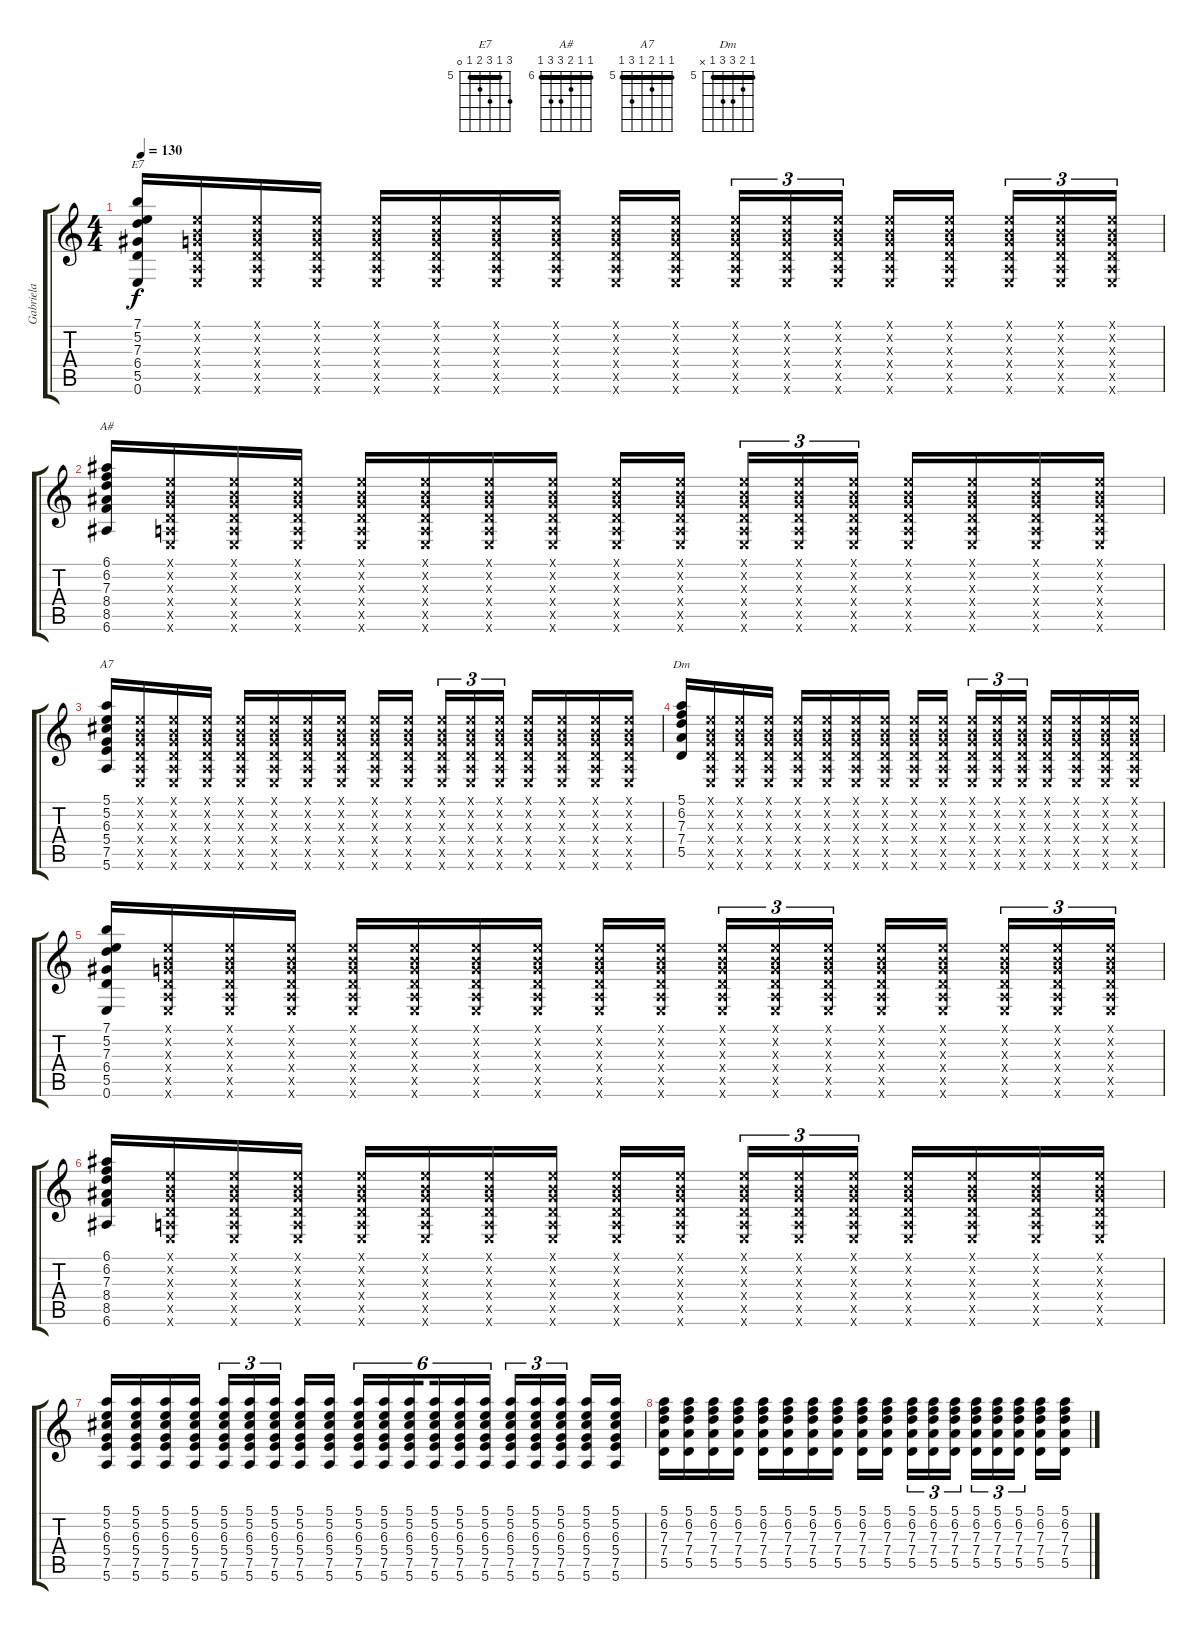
\track ("Gabriela" "Gabriela") {instrument acousticguitarnylon}
\staff {score tabs}
\tuning (E4 B3 G3 D3 A2 E2) {hide}
\chord ("E7" 7 5 7 6 5 0) {firstfret 5 barre 5}
\chord ("A#" 6 6 7 8 8 6) {firstfret 6 barre 6}
\chord ("A7" 5 5 6 5 7 5) {firstfret 5 barre 5}
\chord ("Dm" 5 6 7 7 5 x) {firstfret 5 barre 5}
\ts (4 4)
\tempo 130
\clef g2
\ks c
(7.1 5.2 7.3 6.4 5.5 0.6).16{ch "E7" dy f} (0.1{x} 0.2{x} 0.3{x} 0.4{x} 0.5{x} 0.6{x}).16 (0.1{x} 0.2{x} 0.3{x} 0.4{x} 0.5{x} 0.6{x}).16 (0.1{x} 0.2{x} 0.3{x} 0.4{x} 0.5{x} 0.6{x}).16 (0.1{x} 0.2{x} 0.3{x} 0.4{x} 0.5{x} 0.6{x}).16 (0.1{x} 0.2{x} 0.3{x} 0.4{x} 0.5{x} 0.6{x}).16 (0.1{x} 0.2{x} 0.3{x} 0.4{x} 0.5{x} 0.6{x}).16 (0.1{x} 0.2{x} 0.3{x} 0.4{x} 0.5{x} 0.6{x}).16 (0.1{x} 0.2{x} 0.3{x} 0.4{x} 0.5{x} 0.6{x}).16 (0.1{x} 0.2{x} 0.3{x} 0.4{x} 0.5{x} 0.6{x}).16{beam splitsecondary} (0.1{x} 0.2{x} 0.3{x} 0.4{x} 0.5{x} 0.6{x}).16{tu (3 2)} (0.1{x} 0.2{x} 0.3{x} 0.4{x} 0.5{x} 0.6{x}).16{tu (3 2)} (0.1{x} 0.2{x} 0.3{x} 0.4{x} 0.5{x} 0.6{x}).16{tu (3 2)} (0.1{x} 0.2{x} 0.3{x} 0.4{x} 0.5{x} 0.6{x}).16 (0.1{x} 0.2{x} 0.3{x} 0.4{x} 0.5{x} 0.6{x}).16{beam splitsecondary} (0.1{x} 0.2{x} 0.3{x} 0.4{x} 0.5{x} 0.6{x}).16{tu (3 2)} (0.1{x} 0.2{x} 0.3{x} 0.4{x} 0.5{x} 0.6{x}).16{tu (3 2)} (0.1{x} 0.2{x} 0.3{x} 0.4{x} 0.5{x} 0.6{x}).16{tu (3 2)} |
(6.1 6.2 7.3 8.4 8.5 6.6).16{ch "A#"} (0.1{x} 0.2{x} 0.3{x} 0.4{x} 0.5{x} 0.6{x}).16 (0.1{x} 0.2{x} 0.3{x} 0.4{x} 0.5{x} 0.6{x}).16 (0.1{x} 0.2{x} 0.3{x} 0.4{x} 0.5{x} 0.6{x}).16 (0.1{x} 0.2{x} 0.3{x} 0.4{x} 0.5{x} 0.6{x}).16 (0.1{x} 0.2{x} 0.3{x} 0.4{x} 0.5{x} 0.6{x}).16 (0.1{x} 0.2{x} 0.3{x} 0.4{x} 0.5{x} 0.6{x}).16 (0.1{x} 0.2{x} 0.3{x} 0.4{x} 0.5{x} 0.6{x}).16 (0.1{x} 0.2{x} 0.3{x} 0.4{x} 0.5{x} 0.6{x}).16 (0.1{x} 0.2{x} 0.3{x} 0.4{x} 0.5{x} 0.6{x}).16{beam splitsecondary} (0.1{x} 0.2{x} 0.3{x} 0.4{x} 0.5{x} 0.6{x}).16{tu (3 2)} (0.1{x} 0.2{x} 0.3{x} 0.4{x} 0.5{x} 0.6{x}).16{tu (3 2)} (0.1{x} 0.2{x} 0.3{x} 0.4{x} 0.5{x} 0.6{x}).16{tu (3 2)} (0.1{x} 0.2{x} 0.3{x} 0.4{x} 0.5{x} 0.6{x}).16 (0.1{x} 0.2{x} 0.3{x} 0.4{x} 0.5{x} 0.6{x}).16 (0.1{x} 0.2{x} 0.3{x} 0.4{x} 0.5{x} 0.6{x}).16 (0.1{x} 0.2{x} 0.3{x} 0.4{x} 0.5{x} 0.6{x}).16 |
(5.1 5.2 6.3 5.4 7.5 5.6).16{ch "A7"} (0.1{x} 0.2{x} 0.3{x} 0.4{x} 0.5{x} 0.6{x}).16 (0.1{x} 0.2{x} 0.3{x} 0.4{x} 0.5{x} 0.6{x}).16 (0.1{x} 0.2{x} 0.3{x} 0.4{x} 0.5{x} 0.6{x}).16 (0.1{x} 0.2{x} 0.3{x} 0.4{x} 0.5{x} 0.6{x}).16 (0.1{x} 0.2{x} 0.3{x} 0.4{x} 0.5{x} 0.6{x}).16 (0.1{x} 0.2{x} 0.3{x} 0.4{x} 0.5{x} 0.6{x}).16 (0.1{x} 0.2{x} 0.3{x} 0.4{x} 0.5{x} 0.6{x}).16 (0.1{x} 0.2{x} 0.3{x} 0.4{x} 0.5{x} 0.6{x}).16 (0.1{x} 0.2{x} 0.3{x} 0.4{x} 0.5{x} 0.6{x}).16{beam splitsecondary} (0.1{x} 0.2{x} 0.3{x} 0.4{x} 0.5{x} 0.6{x}).16{tu (3 2)} (0.1{x} 0.2{x} 0.3{x} 0.4{x} 0.5{x} 0.6{x}).16{tu (3 2)} (0.1{x} 0.2{x} 0.3{x} 0.4{x} 0.5{x} 0.6{x}).16{tu (3 2)} (0.1{x} 0.2{x} 0.3{x} 0.4{x} 0.5{x} 0.6{x}).16 (0.1{x} 0.2{x} 0.3{x} 0.4{x} 0.5{x} 0.6{x}).16 (0.1{x} 0.2{x} 0.3{x} 0.4{x} 0.5{x} 0.6{x}).16 (0.1{x} 0.2{x} 0.3{x} 0.4{x} 0.5{x} 0.6{x}).16 |
(5.1 6.2 7.3 7.4 5.5).16{ch "Dm"} (0.1{x} 0.2{x} 0.3{x} 0.4{x} 0.5{x} 0.6{x}).16 (0.1{x} 0.2{x} 0.3{x} 0.4{x} 0.5{x} 0.6{x}).16 (0.1{x} 0.2{x} 0.3{x} 0.4{x} 0.5{x} 0.6{x}).16 (0.1{x} 0.2{x} 0.3{x} 0.4{x} 0.5{x} 0.6{x}).16 (0.1{x} 0.2{x} 0.3{x} 0.4{x} 0.5{x} 0.6{x}).16 (0.1{x} 0.2{x} 0.3{x} 0.4{x} 0.5{x} 0.6{x}).16 (0.1{x} 0.2{x} 0.3{x} 0.4{x} 0.5{x} 0.6{x}).16 (0.1{x} 0.2{x} 0.3{x} 0.4{x} 0.5{x} 0.6{x}).16 (0.1{x} 0.2{x} 0.3{x} 0.4{x} 0.5{x} 0.6{x}).16{beam splitsecondary} (0.1{x} 0.2{x} 0.3{x} 0.4{x} 0.5{x} 0.6{x}).16{tu (3 2)} (0.1{x} 0.2{x} 0.3{x} 0.4{x} 0.5{x} 0.6{x}).16{tu (3 2)} (0.1{x} 0.2{x} 0.3{x} 0.4{x} 0.5{x} 0.6{x}).16{tu (3 2)} (0.1{x} 0.2{x} 0.3{x} 0.4{x} 0.5{x} 0.6{x}).16 (0.1{x} 0.2{x} 0.3{x} 0.4{x} 0.5{x} 0.6{x}).16 (0.1{x} 0.2{x} 0.3{x} 0.4{x} 0.5{x} 0.6{x}).16 (0.1{x} 0.2{x} 0.3{x} 0.4{x} 0.5{x} 0.6{x}).16 |
(7.1 5.2 7.3 6.4 5.5 0.6).16 (0.1{x} 0.2{x} 0.3{x} 0.4{x} 0.5{x} 0.6{x}).16 (0.1{x} 0.2{x} 0.3{x} 0.4{x} 0.5{x} 0.6{x}).16 (0.1{x} 0.2{x} 0.3{x} 0.4{x} 0.5{x} 0.6{x}).16 (0.1{x} 0.2{x} 0.3{x} 0.4{x} 0.5{x} 0.6{x}).16 (0.1{x} 0.2{x} 0.3{x} 0.4{x} 0.5{x} 0.6{x}).16 (0.1{x} 0.2{x} 0.3{x} 0.4{x} 0.5{x} 0.6{x}).16 (0.1{x} 0.2{x} 0.3{x} 0.4{x} 0.5{x} 0.6{x}).16 (0.1{x} 0.2{x} 0.3{x} 0.4{x} 0.5{x} 0.6{x}).16 (0.1{x} 0.2{x} 0.3{x} 0.4{x} 0.5{x} 0.6{x}).16{beam splitsecondary} (0.1{x} 0.2{x} 0.3{x} 0.4{x} 0.5{x} 0.6{x}).16{tu (3 2)} (0.1{x} 0.2{x} 0.3{x} 0.4{x} 0.5{x} 0.6{x}).16{tu (3 2)} (0.1{x} 0.2{x} 0.3{x} 0.4{x} 0.5{x} 0.6{x}).16{tu (3 2)} (0.1{x} 0.2{x} 0.3{x} 0.4{x} 0.5{x} 0.6{x}).16 (0.1{x} 0.2{x} 0.3{x} 0.4{x} 0.5{x} 0.6{x}).16{beam splitsecondary} (0.1{x} 0.2{x} 0.3{x} 0.4{x} 0.5{x} 0.6{x}).16{tu (3 2)} (0.1{x} 0.2{x} 0.3{x} 0.4{x} 0.5{x} 0.6{x}).16{tu (3 2)} (0.1{x} 0.2{x} 0.3{x} 0.4{x} 0.5{x} 0.6{x}).16{tu (3 2)} |
(6.1 6.2 7.3 8.4 8.5 6.6).16 (0.1{x} 0.2{x} 0.3{x} 0.4{x} 0.5{x} 0.6{x}).16 (0.1{x} 0.2{x} 0.3{x} 0.4{x} 0.5{x} 0.6{x}).16 (0.1{x} 0.2{x} 0.3{x} 0.4{x} 0.5{x} 0.6{x}).16 (0.1{x} 0.2{x} 0.3{x} 0.4{x} 0.5{x} 0.6{x}).16 (0.1{x} 0.2{x} 0.3{x} 0.4{x} 0.5{x} 0.6{x}).16 (0.1{x} 0.2{x} 0.3{x} 0.4{x} 0.5{x} 0.6{x}).16 (0.1{x} 0.2{x} 0.3{x} 0.4{x} 0.5{x} 0.6{x}).16 (0.1{x} 0.2{x} 0.3{x} 0.4{x} 0.5{x} 0.6{x}).16 (0.1{x} 0.2{x} 0.3{x} 0.4{x} 0.5{x} 0.6{x}).16{beam splitsecondary} (0.1{x} 0.2{x} 0.3{x} 0.4{x} 0.5{x} 0.6{x}).16{tu (3 2)} (0.1{x} 0.2{x} 0.3{x} 0.4{x} 0.5{x} 0.6{x}).16{tu (3 2)} (0.1{x} 0.2{x} 0.3{x} 0.4{x} 0.5{x} 0.6{x}).16{tu (3 2)} (0.1{x} 0.2{x} 0.3{x} 0.4{x} 0.5{x} 0.6{x}).16 (0.1{x} 0.2{x} 0.3{x} 0.4{x} 0.5{x} 0.6{x}).16 (0.1{x} 0.2{x} 0.3{x} 0.4{x} 0.5{x} 0.6{x}).16 (0.1{x} 0.2{x} 0.3{x} 0.4{x} 0.5{x} 0.6{x}).16 |
(5.1 5.2 6.3 5.4 7.5 5.6).16 (5.1 5.2 6.3 5.4 7.5 5.6).16 (5.1 5.2 6.3 5.4 7.5 5.6).16 (5.1 5.2 6.3 5.4 7.5 5.6).16 (5.1 5.2 6.3 5.4 7.5 5.6).16{tu (3 2)} (5.1 5.2 6.3 5.4 7.5 5.6).16{tu (3 2)} (5.1 5.2 6.3 5.4 7.5 5.6).16{tu (3 2) beam splitsecondary} (5.1 5.2 6.3 5.4 7.5 5.6).16 (5.1 5.2 6.3 5.4 7.5 5.6).16 (5.1 5.2 6.3 5.4 7.5 5.6).16{tu (6 4)} (5.1 5.2 6.3 5.4 7.5 5.6).16{tu (6 4)} (5.1 5.2 6.3 5.4 7.5 5.6).16{tu (6 4) beam splitsecondary} (5.1 5.2 6.3 5.4 7.5 5.6).16{tu (6 4)} (5.1 5.2 6.3 5.4 7.5 5.6).16{tu (6 4)} (5.1 5.2 6.3 5.4 7.5 5.6).16{tu (6 4)} (5.1 5.2 6.3 5.4 7.5 5.6).16{tu (3 2)} (5.1 5.2 6.3 5.4 7.5 5.6).16{tu (3 2)} (5.1 5.2 6.3 5.4 7.5 5.6).16{tu (3 2) beam splitsecondary} (5.1 5.2 6.3 5.4 7.5 5.6).16 (5.1 5.2 6.3 5.4 7.5 5.6).16 |
(5.1 6.2 7.3 7.4 5.5).16 (5.1 6.2 7.3 7.4 5.5).16 (5.1 6.2 7.3 7.4 5.5).16 (5.1 6.2 7.3 7.4 5.5).16 (5.1 6.2 7.3 7.4 5.5).16 (5.1 6.2 7.3 7.4 5.5).16 (5.1 6.2 7.3 7.4 5.5).16 (5.1 6.2 7.3 7.4 5.5).16 (5.1 6.2 7.3 7.4 5.5).16 (5.1 6.2 7.3 7.4 5.5).16{beam splitsecondary} (5.1 6.2 7.3 7.4 5.5).16{tu (3 2)} (5.1 6.2 7.3 7.4 5.5).16{tu (3 2)} (5.1 6.2 7.3 7.4 5.5).16{tu (3 2)} (5.1 6.2 7.3 7.4 5.5).16{tu (3 2)} (5.1 6.2 7.3 7.4 5.5).16{tu (3 2)} (5.1 6.2 7.3 7.4 5.5).16{tu (3 2) beam splitsecondary} (5.1 6.2 7.3 7.4 5.5).16 (5.1 6.2 7.3 7.4 5.5).16
